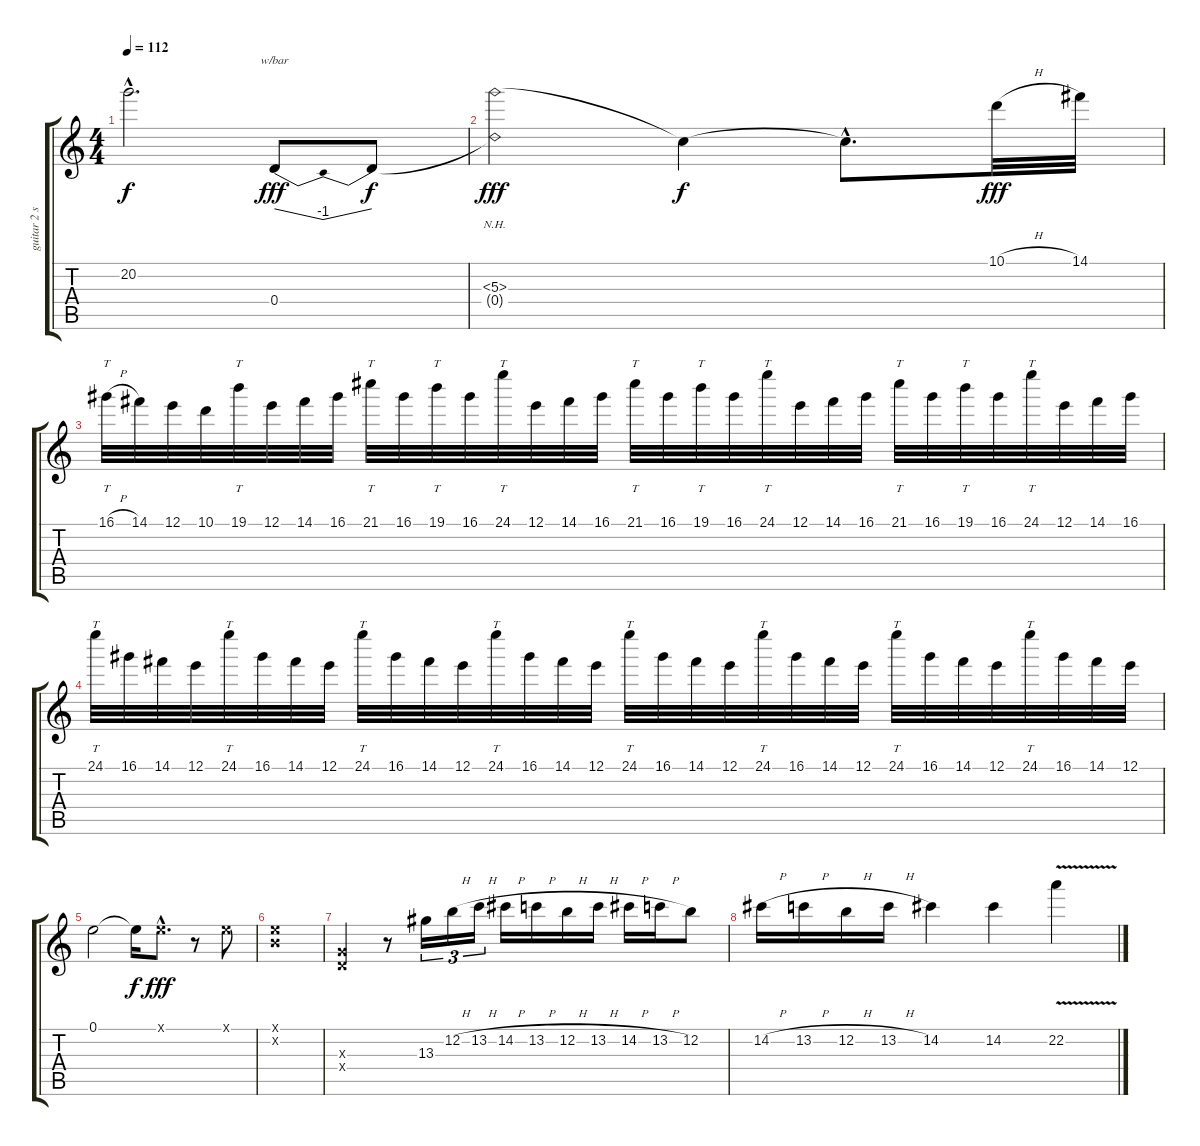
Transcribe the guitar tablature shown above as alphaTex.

\track ("guitar 2 solo" "guitar 2 s") {instrument distortionguitar}
\staff {score tabs}
\tuning (E4 B3 G3 D3 A2 E2) {hide}
\ts (4 4)
\tempo 112
\clef g2
\ks c
20.2{hac t}.2{d dy f} 0.4.8{tbe (dip default 0 0 30 -4 60 0) dy fff} 0.4{t}.8{dy f} |
(5.3{nh} 0.4{nh t}).2{dy fff} 5.3{t}.4{dy f} 5.3{hac t}.8{d} 10.1{h}.32{dy fff} 14.1.32 |
16.1{h}.32{tt} 14.1.32 12.1.32 10.1.32 19.1.32{tt} 12.1.32 14.1.32 16.1.32 21.1.32{tt} 16.1.32 19.1.32{tt} 16.1.32 24.1.32{tt} 12.1.32 14.1.32 16.1.32 21.1.32{tt} 16.1.32 19.1.32{tt} 16.1.32 24.1.32{tt} 12.1.32 14.1.32 16.1.32 21.1.32{tt} 16.1.32 19.1.32{tt} 16.1.32 24.1.32{tt} 12.1.32 14.1.32 16.1.32 |
24.1.32{tt} 16.1.32 14.1.32 12.1.32 24.1.32{tt} 16.1.32 14.1.32 12.1.32 24.1.32{tt} 16.1.32 14.1.32 12.1.32 24.1.32{tt} 16.1.32 14.1.32 12.1.32 24.1.32{tt} 16.1.32 14.1.32 12.1.32 24.1.32{tt} 16.1.32 14.1.32 12.1.32 24.1.32{tt} 16.1.32 14.1.32 12.1.32 24.1.32{tt} 16.1.32 14.1.32 12.1.32 |
0.1.2 0.1{t}.16{dy f} 0.1{hac x}.8{d dy fff} r.8 0.1{x}.8 |
(0.1{x} 0.2{x}).1 |
(0.3{x} 0.4{x}).4 r.8 13.3.16{tu (3 2)} 12.2{h}.16{tu (3 2)} 13.2{h}.16{tu (3 2)} 14.2{h}.16 13.2{h}.16 12.2{h}.16 13.2{h}.16 14.2{h}.16 13.2{h}.16 12.2.8 |
14.2{h}.16 13.2{h}.16 12.2{h}.16 13.2{h}.16 14.2.4 14.2.4 22.2{v}.4
